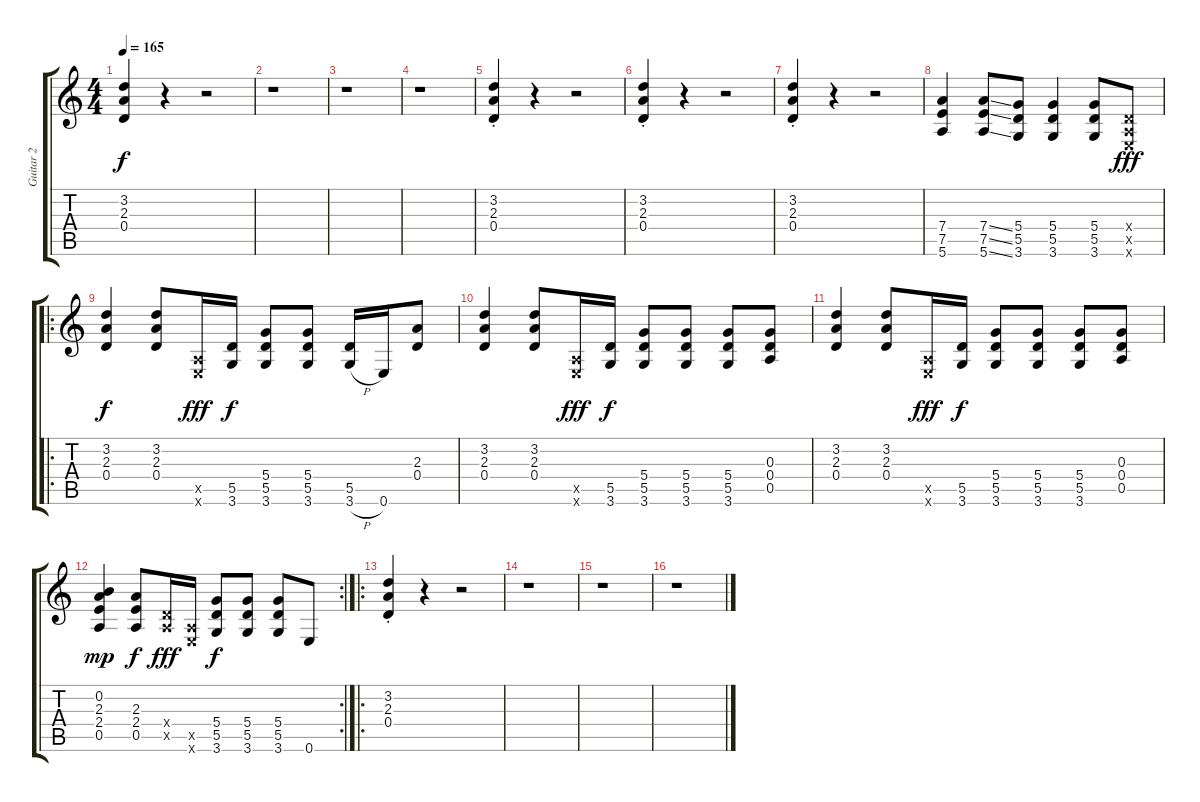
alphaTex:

\track ("Guitar 2" "Guitar 2") {instrument overdrivenguitar}
\staff {score tabs}
\tuning (E4 B3 G3 D3 A2 E2) {hide}
\ts (4 4)
\tempo 165
\clef g2
\ks c
(3.2 2.3 0.4).4{dy f instrument overdrivenguitar} r.4 r.2 |
r.1 |
r.1 |
r.1 |
(3.2{st} 2.3{st} 0.4{st}).4 r.4 r.2 |
(3.2{st} 2.3{st} 0.4{st}).4 r.4 r.2 |
(3.2{st} 2.3{st} 0.4{st}).4 r.4 r.2 |
(7.4 7.5 5.6).4 (7.4{ss} 7.5{ss} 5.6{ss}).8 (5.4 5.5 3.6).8 (5.4 5.5 3.6).4 (5.4 5.5 3.6).8 (0.4{x} 0.5{x} 0.6{x}).8{dy fff} |
\ro
(3.2 2.3 0.4).4{dy f} (3.2 2.3 0.4).8 (0.5{x} 0.6{x}).16{dy fff} (5.5 3.6).16{dy f} (5.4 5.5 3.6).8 (5.4 5.5 3.6).8 (5.5 3.6{h}).16 0.6.16 (2.3 0.4).8 |
(3.2 2.3 0.4).4 (3.2 2.3 0.4).8 (0.5{x} 0.6{x}).16{dy fff} (5.5 3.6).16{dy f} (5.4 5.5 3.6).8 (5.4 5.5 3.6).8 (5.4 5.5 3.6).8 (0.3 0.4 0.5).8 |
(3.2 2.3 0.4).4 (3.2 2.3 0.4).8 (0.5{x} 0.6{x}).16{dy fff} (5.5 3.6).16{dy f} (5.4 5.5 3.6).8 (5.4 5.5 3.6).8 (5.4 5.5 3.6).8 (0.3 0.4 0.5).8 |
\rc 2
(0.2 2.3 2.4 0.5).4{dy mp} (2.3 2.4 0.5).8{dy f} (0.4{x} 0.5{x}).16{dy fff} (0.5{x} 0.6{x}).16 (5.4 5.5 3.6).8{dy f} (5.4 5.5 3.6).8 (5.4 5.5 3.6).8 0.6.8 |
\ro
(3.2{st} 2.3{st} 0.4{st}).4 r.4 r.2 |
r.1 |
r.1 |
r.1
